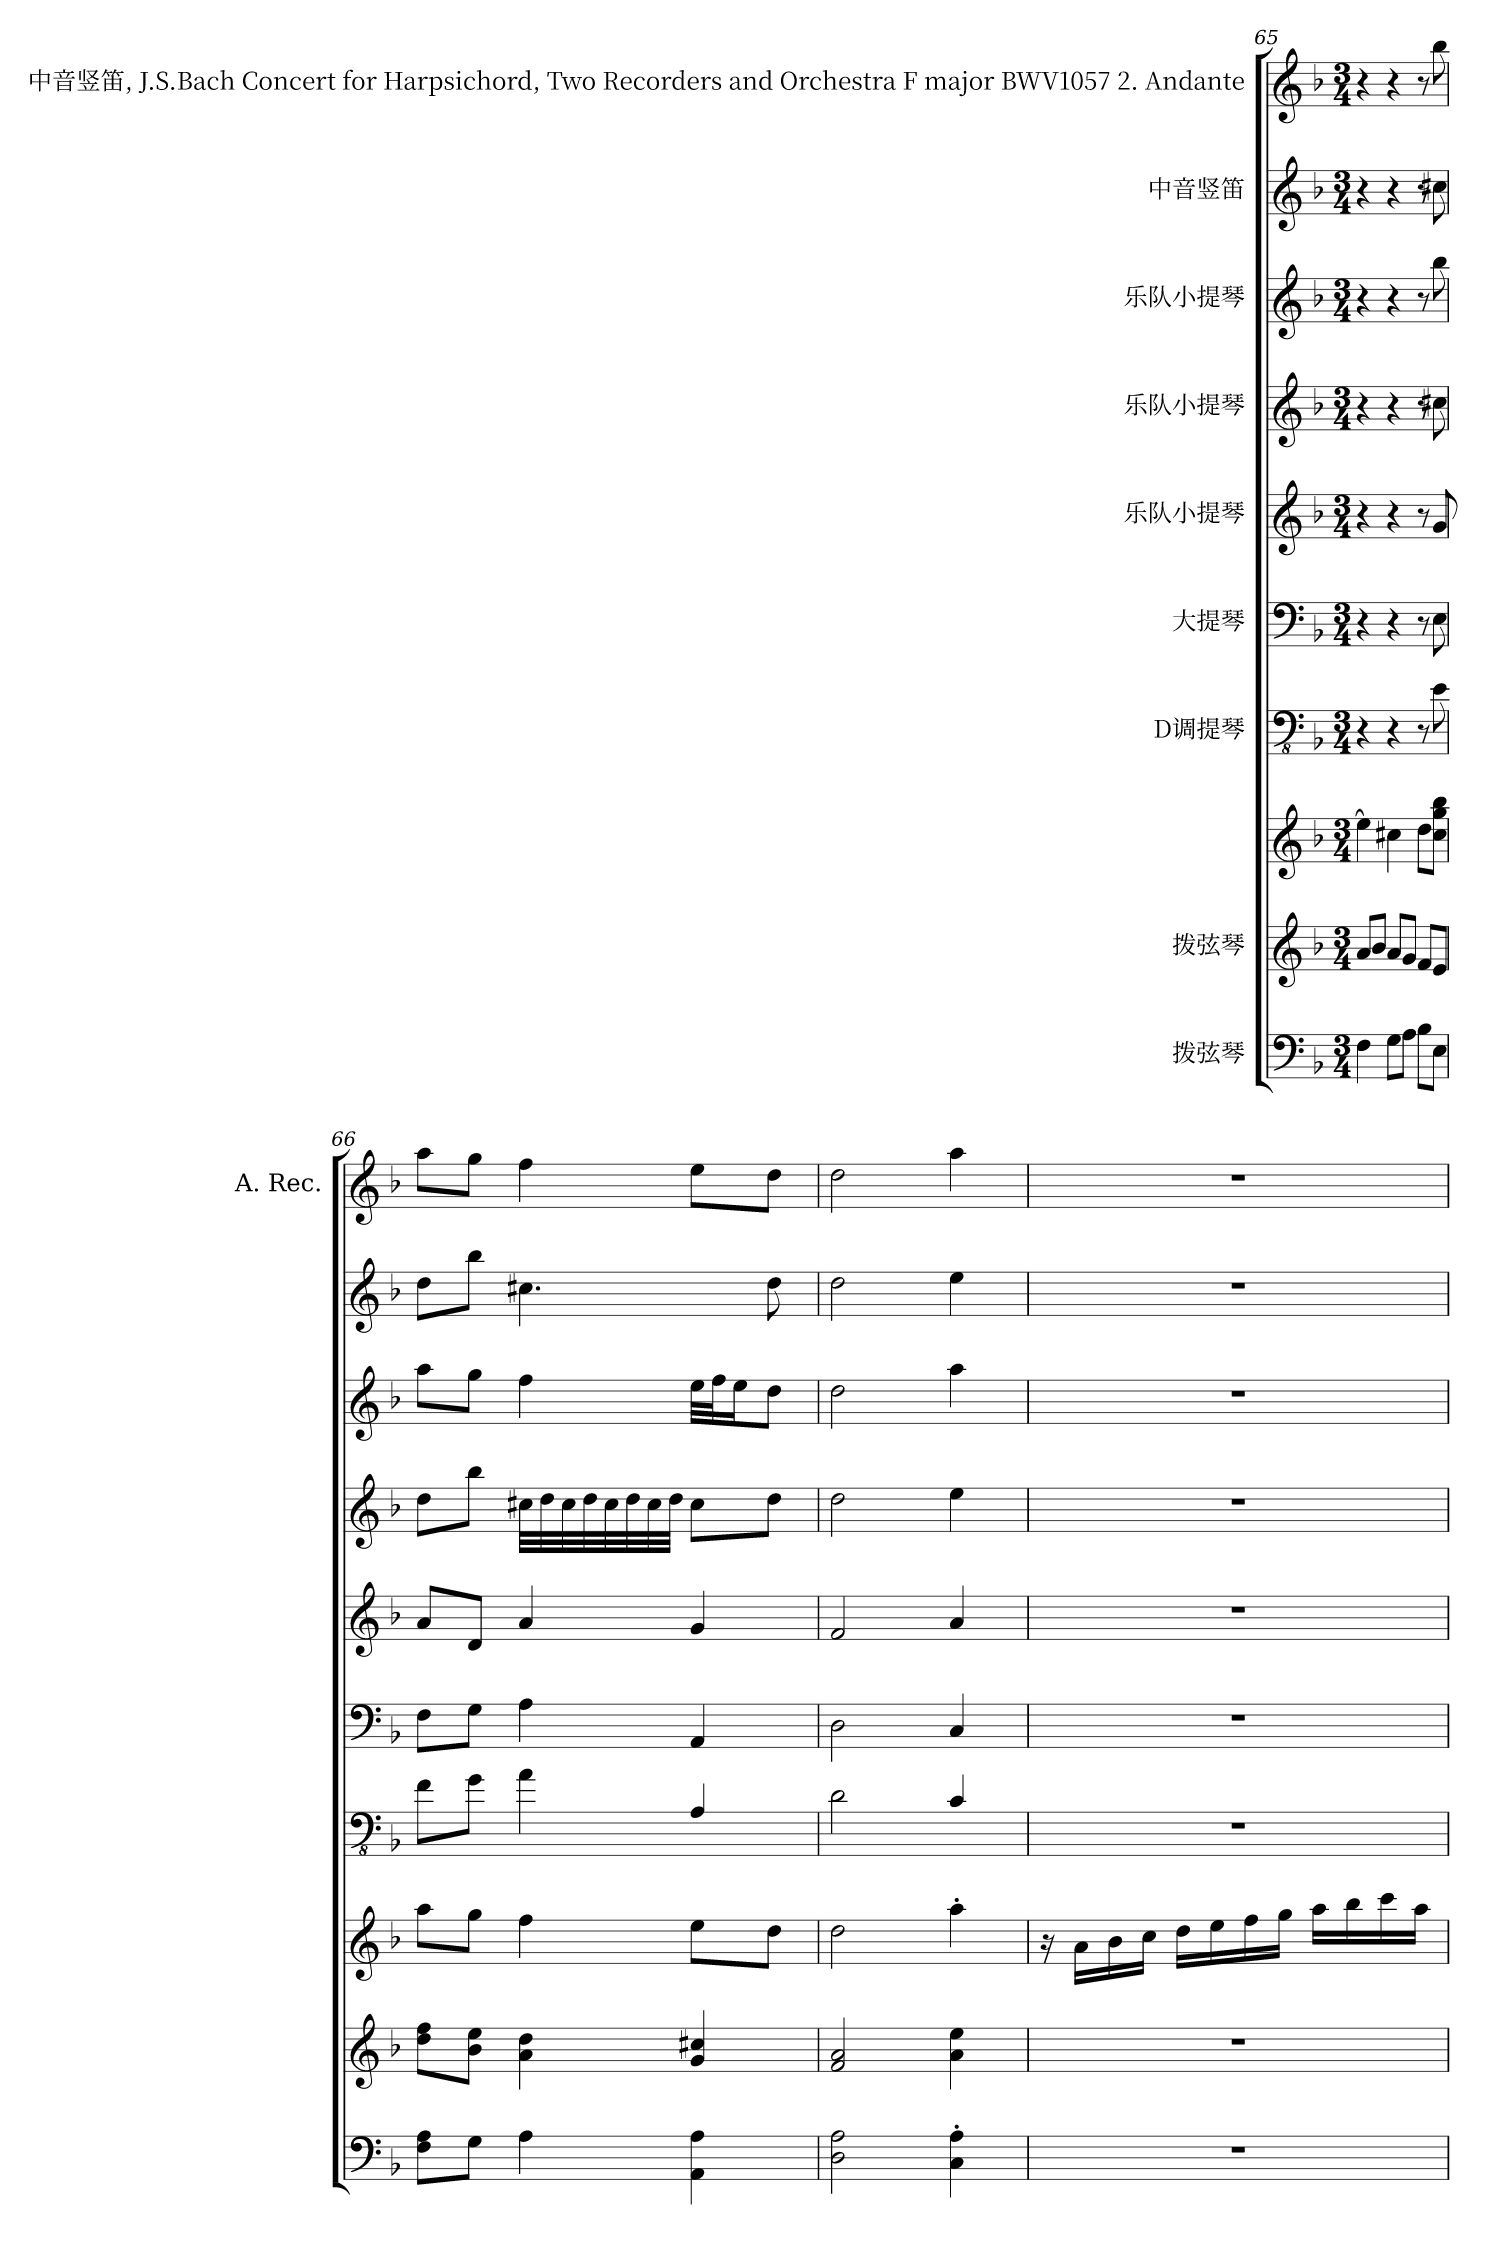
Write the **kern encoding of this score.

**kern	**kern	**kern	**kern	**kern	**kern	**kern	**kern	**kern	**kern
*part9	*part8	*part8	*part7	*part6	*part5	*part4	*part3	*part2	*part1
*staff10	*staff9	*staff8	*staff7	*staff6	*staff5	*staff4	*staff3	*staff2	*staff1
*I"拨弦琴	*I"拨弦琴	*	*I"D调提琴	*I"大提琴	*I"乐队小提琴	*I"乐队小提琴	*I"乐队小提琴	*I"中音竖笛	*I"中音竖笛, J.S.Bach Concert for Harpsichord, Two Recorders and Orchestra F major BWV1057 2. Andante
*	*	*	*	*	*	*	*	*	*I'A. Rec.
*clefF4	*clefG2	*clefG2	*clefFv4	*clefF4	*clefG2	*clefG2	*clefG2	*clefG2	*clefG2
*	*	*	*ITrd7c12	*	*	*	*	*	*
*k[b-]	*k[b-]	*k[b-]	*k[b-]	*k[b-]	*k[b-]	*k[b-]	*k[b-]	*k[b-]	*k[b-]
*M3/4	*M3/4	*M3/4	*M3/4	*M3/4	*M3/4	*M3/4	*M3/4	*M3/4	*M3/4
=65	=65	=65	=65	=65	=65	=65	=65	=65	=65
4F\	8a/L	4ee-\]	4r	4r	4r	4r	4r	4r	4r
.	8b-/J	.	.	.	.	.	.	.	.
8G\L	8a/L	4cc#X\	4r	4r	4r	4r	4r	4r	4r
8A\J	8g/J	.	.	.	.	.	.	.	.
8B-\L	8f/L	8dd\L	8r	8r	8r	8r	8r	8r	8r
8E\J	8e/J	8cc#\ 8gg\ 8bb-\J	8EE\	8E\	8g/	8cc#X\	8bb-\	8cc#X\	8bb-\
!!LO:PB:g=z
=66	=66	=66	=66	=66	=66	=66	=66	=66	=66
8F\ 8A\L	8dd\ 8ff\L	8aa\L	8FF\L	8F\L	8a/L	8dd\L	8aa\L	8dd\L	8aa\L
8G\J	8b-\ 8ee\J	8gg\J	8GG\J	8G\J	8d/J	8bb-\J	8gg\J	8bb-\J	8gg\J
4A\	4a\ 4dd\	4ff\	4AA\	4A\	4a/	32cc#X\LLL	4ff\	4.cc#X\	4ff\
.	.	.	.	.	.	32dd\	.	.	.
.	.	.	.	.	.	32cc#\	.	.	.
.	.	.	.	.	.	32dd\	.	.	.
.	.	.	.	.	.	32cc#\	.	.	.
.	.	.	.	.	.	32dd\	.	.	.
.	.	.	.	.	.	32cc#\	.	.	.
.	.	.	.	.	.	32dd\JJJ	.	.	.
4AA\ 4A\	4g/ 4cc#X/	8ee\L	4AAA/	4AA/	4g/	8cc#\L	32ee\LLL	.	8ee\L
.	.	.	.	.	.	.	32ff\J	.	.
.	.	.	.	.	.	.	16ee\J	.	.
.	.	8dd\J	.	.	.	8dd\J	8dd\J	8dd\	8dd\J
=67	=67	=67	=67	=67	=67	=67	=67	=67	=67
2D\ 2A\	2f/ 2a/	2dd\	2DD\	2D\	2f/	2dd\	2dd\	2dd\	2dd\
4C\' 4A\'	4a\ 4ee\	4aa'\	4CC/	4C/	4a/	4ee\	4aa\	4ee\	4aa\
=68	=68	=68	=68	=68	=68	=68	=68	=68	=68
2.r	2.r	16r	2.r	2.r	2.r	2.r	2.r	2.r	2.r
.	.	16a\LL	.	.	.	.	.	.	.
.	.	16b-\	.	.	.	.	.	.	.
.	.	16cc\JJ	.	.	.	.	.	.	.
.	.	16dd\LL	.	.	.	.	.	.	.
.	.	16ee\	.	.	.	.	.	.	.
.	.	16ff\	.	.	.	.	.	.	.
.	.	16gg\JJ	.	.	.	.	.	.	.
.	.	16aa\LL	.	.	.	.	.	.	.
.	.	16bb-\	.	.	.	.	.	.	.
.	.	16ccc\	.	.	.	.	.	.	.
.	.	16aa\JJ	.	.	.	.	.	.	.
=	=	=	=	=	=	=	=	=	=
*-	*-	*-	*-	*-	*-	*-	*-	*-	*-
